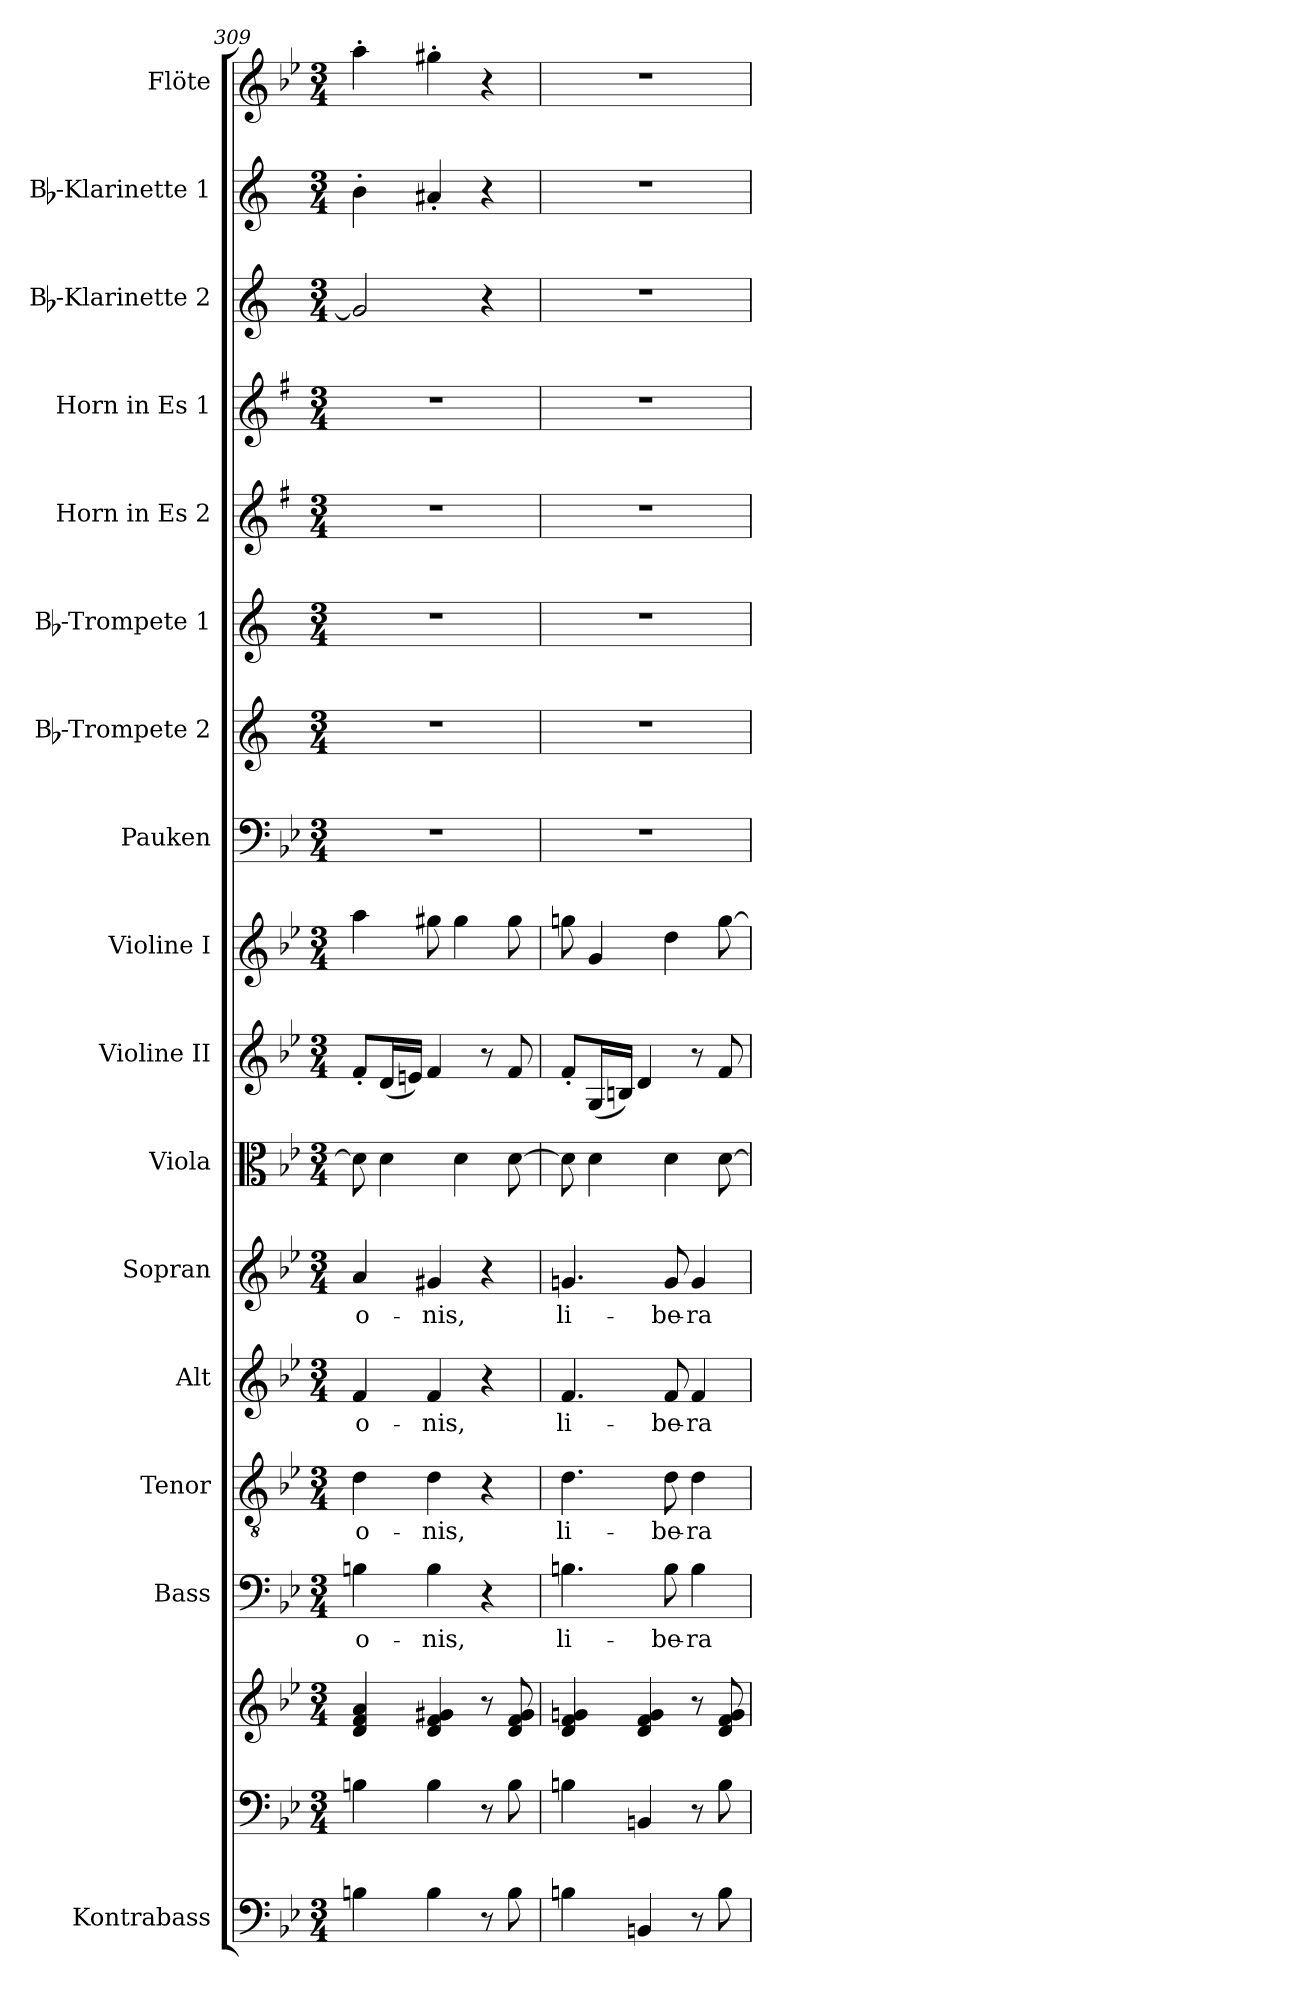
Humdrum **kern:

**kern	**kern	**kern	**kern	**text	**kern	**text	**kern	**text	**kern	**text	**kern	**kern	**kern	**kern	**kern	**kern	**kern	**kern	**kern	**kern	**kern
*part17	*part16	*part16	*part15	*part15	*part14	*part14	*part13	*part13	*part12	*part12	*part11	*part10	*part9	*part8	*part7	*part6	*part5	*part4	*part3	*part2	*part1
*staff18	*staff17	*staff16	*staff15	*staff15	*staff14	*staff14	*staff13	*staff13	*staff12	*staff12	*staff11	*staff10	*staff9	*staff8	*staff7	*staff6	*staff5	*staff4	*staff3	*staff2	*staff1
*I"Kontrabass	*	*	*I"Bass	*	*I"Tenor	*	*I"Alt	*	*I"Sopran	*	*I"Viola	*I"Violine II	*I"Violine I	*I"Pauken	*I"Bb-Trompete 2	*I"Bb-Trompete 1	*I"Horn in Es 2	*I"Horn in Es 1	*I"Bb-Klarinette 2	*I"Bb-Klarinette 1	*I"Flöte
*I'Kb.	*	*	*I'B.	*	*I'T.	*	*I'A.	*	*I'S.	*	*I'Vla.	*I'Vl. II	*I'Vl. I	*I'Pk.	*I'Bb Trp. 2	*I'Bb Trp. 1	*	*	*I'Bb Kl. 2	*I'Bb Kl. 1	*I'Fl.
*clefF4	*clefF4	*clefG2	*clefF4	*	*clefGv2	*	*clefG2	*	*clefG2	*	*clefC3	*clefG2	*clefG2	*clefF4	*clefG2	*clefG2	*clefG2	*clefG2	*clefG2	*clefG2	*clefG2
*ITrd7c12	*	*	*	*	*	*	*	*	*	*	*	*	*	*	*ITrd1c2	*ITrd1c2	*ITrd5c9	*ITrd5c9	*ITrd1c2	*ITrd1c2	*
*k[b-e-]	*k[b-e-]	*k[b-e-]	*k[b-e-]	*	*k[b-e-]	*	*k[b-e-]	*	*k[b-e-]	*	*k[b-e-]	*k[b-e-]	*k[b-e-]	*k[b-e-]	*k[b-e-]	*k[b-e-]	*k[b-e-]	*k[b-e-]	*k[b-e-]	*k[b-e-]	*k[b-e-]
*B-:	*B-:	*B-:	*B-:	*	*B-:	*	*B-:	*	*B-:	*	*B-:	*B-:	*B-:	*B-:	*B-:	*B-:	*B-:	*B-:	*B-:	*B-:	*B-:
*M3/4	*M3/4	*M3/4	*M3/4	*	*M3/4	*	*M3/4	*	*M3/4	*	*M3/4	*M3/4	*M3/4	*M3/4	*M3/4	*M3/4	*M3/4	*M3/4	*M3/4	*M3/4	*M3/4
=309	=309	=309	=309	=309	=309	=309	=309	=309	=309	=309	=309	=309	=309	=309	=309	=309	=309	=309	=309	=309	=309
!	!	!	!	!LO:LY:b	!	!LO:LY:b	!	!LO:LY:b	!	!LO:LY:b	!	!	!	!	!	!	!	!	!	!	!
4BBn\	4Bn\	4d/ 4f/ 4a/	4Bn\	-o-	4d\	-o-	4f/	-o-	4a/	-o-	8d\]	8f'</L	4aa\	2.r	2.r	2.r	2.r	2.r	2f/]	4a'<\	4aa'>\
.	.	.	.	.	.	.	.	.	.	.	4d\	(<16d/L	.	.	.	.	.	.	.	.	.
.	.	.	.	.	.	.	.	.	.	.	.	16en/JJ)	.	.	.	.	.	.	.	.	.
!	!	!	!	!LO:LY:b	!	!LO:LY:b	!	!LO:LY:b	!	!LO:LY:b	!	!	!	!	!	!	!	!	!	!	!
4BB\	4B\	4d/ 4f/ 4g#X/	4B\	-nis,	4d\	-nis,	4f/	-nis,	4g#X/	-nis,	.	4f/	8gg#X\	.	.	.	.	.	.	4g#X'</	4gg#X'>\
.	.	.	.	.	.	.	.	.	.	.	4d\	.	4gg#\	.	.	.	.	.	.	.	.
8r	8r	8r	4r	.	4r	.	4r	.	4r	.	.	8r	.	.	.	.	.	.	4r	4r	4r
8BB\	8B\	8d/ 8f/ 8g#/	.	.	.	.	.	.	.	.	[8d\	8f/	8gg#\	.	.	.	.	.	.	.	.
=310	=310	=310	=310	=310	=310	=310	=310	=310	=310	=310	=310	=310	=310	=310	=310	=310	=310	=310	=310	=310	=310
!	!	!	!	!LO:LY:b	!	!LO:LY:b	!	!LO:LY:b	!	!LO:LY:b	!	!	!	!	!	!	!	!	!	!	!
4BBn\	4Bn\	4d/ 4f/ 4gn/	4.Bn\	li-	4.d\	li-	4.f/	li-	4.gn/	li-	8d\]	8f'</L	8ggn\	2.r	2.r	2.r	2.r	2.r	2.r	2.r	2.r
.	.	.	.	.	.	.	.	.	.	.	4d\	(<16G/L	4g/	.	.	.	.	.	.	.	.
.	.	.	.	.	.	.	.	.	.	.	.	16Bn/JJ)	.	.	.	.	.	.	.	.	.
4BBBn/	4BBn/	4d/ 4f/ 4g/	.	.	.	.	.	.	.	.	.	4d/	.	.	.	.	.	.	.	.	.
!	!	!	!	!LO:LY:b	!	!LO:LY:b	!	!LO:LY:b	!	!LO:LY:b	!	!	!	!	!	!	!	!	!	!	!
.	.	.	8B\	-be-	8d\	-be-	8f/	-be-	8g/	-be-	4d\	.	4dd\	.	.	.	.	.	.	.	.
!	!	!	!	!LO:LY:b	!	!LO:LY:b	!	!LO:LY:b	!	!LO:LY:b	!	!	!	!	!	!	!	!	!	!	!
8r	8r	8r	4B\	-ra	4d\	-ra	4f/	-ra	4g/	-ra	.	8r	.	.	.	.	.	.	.	.	.
8BB\	8B\	8d/ 8f/ 8g/	.	.	.	.	.	.	.	.	[8d\	8f/	[8gg\	.	.	.	.	.	.	.	.
=	=	=	=	=	=	=	=	=	=	=	=	=	=	=	=	=	=	=	=	=	=
*-	*-	*-	*-	*-	*-	*-	*-	*-	*-	*-	*-	*-	*-	*-	*-	*-	*-	*-	*-	*-	*-
